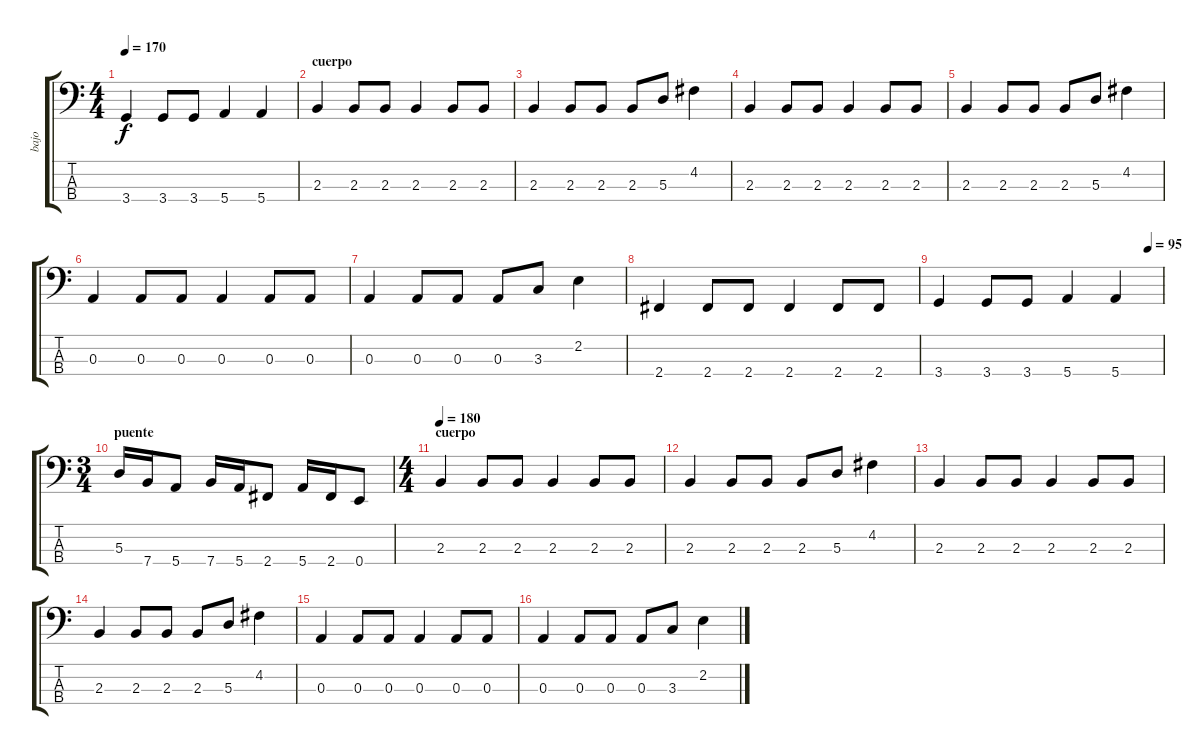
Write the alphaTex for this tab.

\track ("bajo" "bajo") {instrument electricbassfinger}
\staff {score tabs}
\tuning (G2 D2 A1 E1) {hide}
\ts (4 4)
\tempo 170
\clef f4
\ks c
3.4.4{dy f} 3.4.8 3.4.8 5.4.4 5.4.4 |
\section ("" "cuerpo")
2.3.4 2.3.8 2.3.8 2.3.4 2.3.8 2.3.8 |
2.3.4 2.3.8 2.3.8 2.3.8 5.3.8 4.2.4 |
2.3.4 2.3.8 2.3.8 2.3.4 2.3.8 2.3.8 |
2.3.4 2.3.8 2.3.8 2.3.8 5.3.8 4.2.4 |
0.3.4 0.3.8 0.3.8 0.3.4 0.3.8 0.3.8 |
0.3.4 0.3.8 0.3.8 0.3.8 3.3.8 2.2.4 |
2.4.4 2.4.8 2.4.8 2.4.4 2.4.8 2.4.8 |
\tempo (95 0.9375)
3.4.4 3.4.8 3.4.8 5.4.4 5.4.4 |
\ts (3 4)
\section ("" "puente")
5.3.16 7.4.16 5.4.8 7.4.16 5.4.16 2.4.8 5.4.16 2.4.16 0.4.8 |
\ts (4 4)
\section ("" "cuerpo")
\tempo 180
2.3.4 2.3.8 2.3.8 2.3.4 2.3.8 2.3.8 |
2.3.4 2.3.8 2.3.8 2.3.8 5.3.8 4.2.4 |
2.3.4 2.3.8 2.3.8 2.3.4 2.3.8 2.3.8 |
2.3.4 2.3.8 2.3.8 2.3.8 5.3.8 4.2.4 |
0.3.4 0.3.8 0.3.8 0.3.4 0.3.8 0.3.8 |
0.3.4 0.3.8 0.3.8 0.3.8 3.3.8 2.2.4
